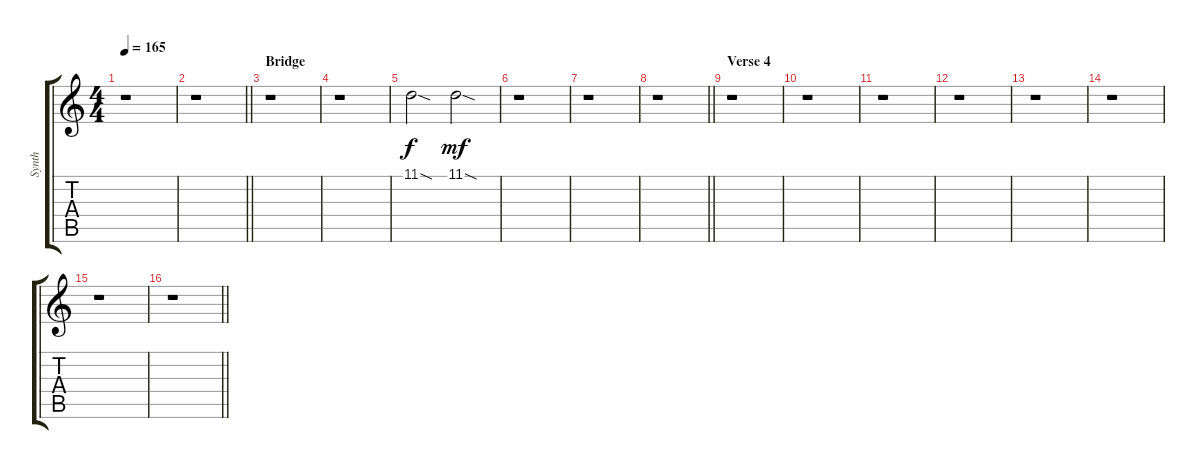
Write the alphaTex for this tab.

\track ("Synth" "Synth") {instrument stringensemble1}
\staff {score tabs}
\tuning (Eb4 Bb3 Gb3 Db3 Ab2 Eb2) {hide}
\ts (4 4)
\tempo 165
\clef g2
\ks c
r.1{dy f} |
\barLineRight lightlight
r.1 |
\section ("" "Bridge")
r.1 |
r.1 |
11.1{sod}.2{instrument lead2sawtooth} 11.1{sod}.2{dy mf} |
r.1 |
r.1 |
\barLineRight lightlight
r.1 |
\section ("" "Verse 4")
r.1 |
r.1 |
r.1 |
r.1 |
r.1 |
r.1 |
r.1 |
\barLineRight lightlight
r.1
